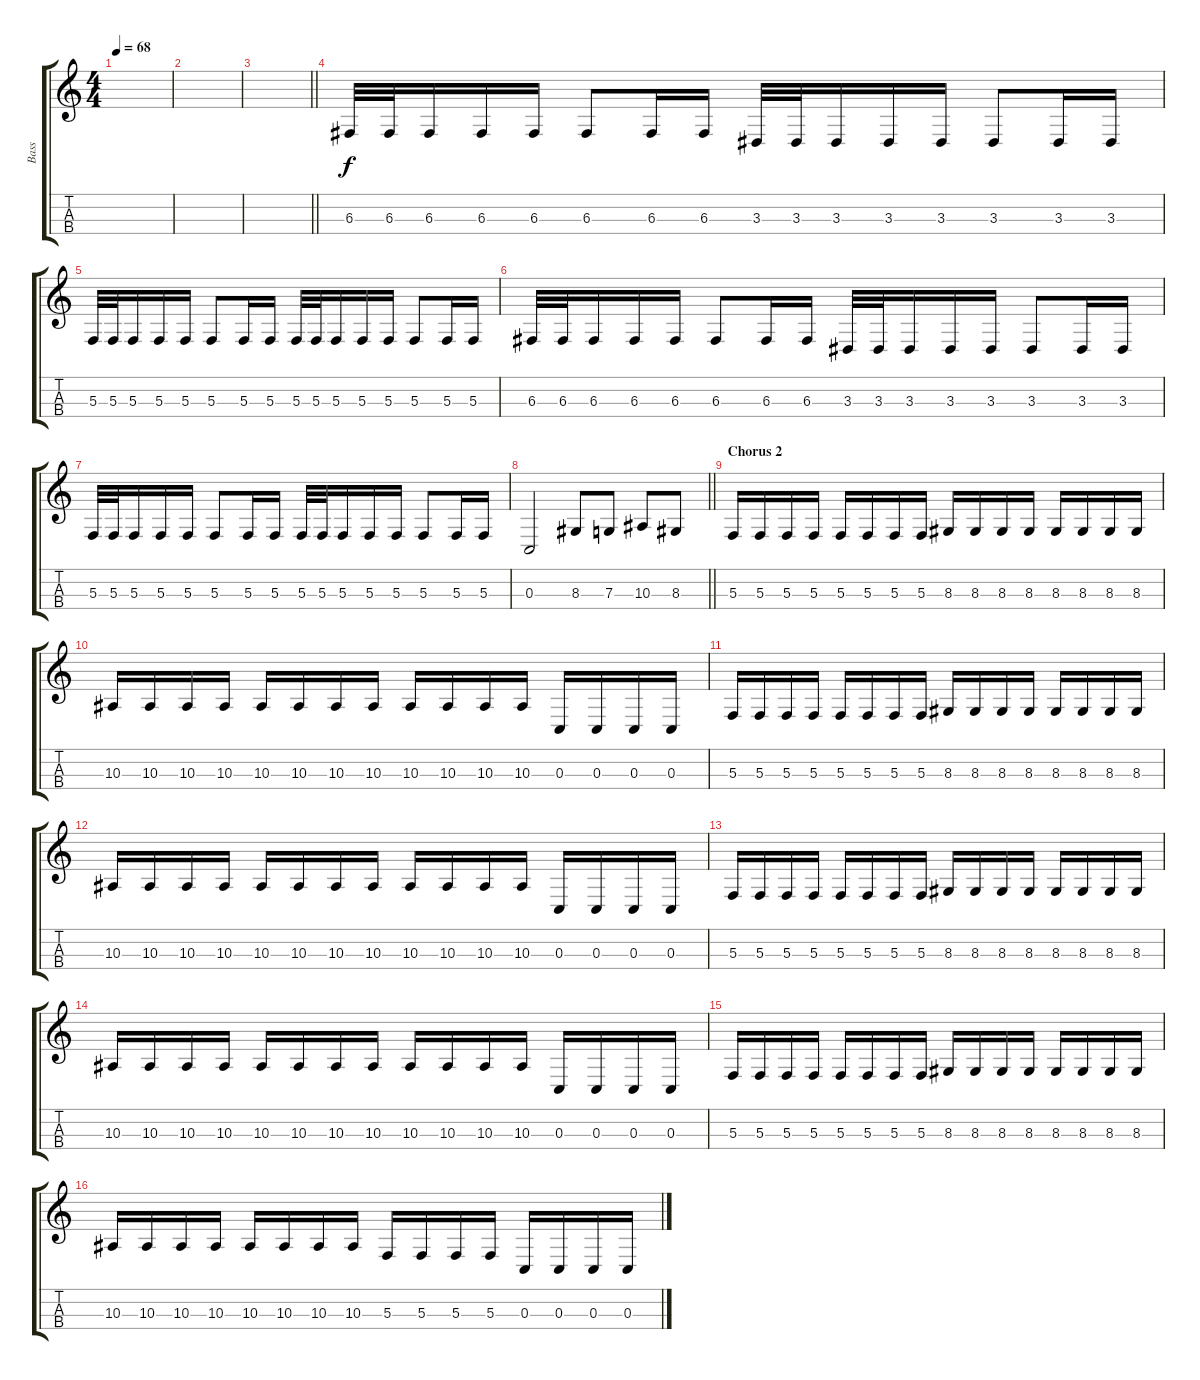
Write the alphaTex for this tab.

\track ("Bass" "Bass") {instrument electricbassfinger}
\staff {score tabs}
\tuning (A2 E2 C2 G2) {hide}
\ts (4 4)
\tempo 68
\clef g2
\ks c
|
|
\barLineRight lightlight
|
6.3.32 6.3.32 6.3.16 6.3.16 6.3.16 6.3.8 6.3.16 6.3.16 3.3.32 3.3.32 3.3.16 3.3.16 3.3.16 3.3.8 3.3.16 3.3.16 |
5.3.32 5.3.32 5.3.16 5.3.16 5.3.16 5.3.8 5.3.16 5.3.16 5.3.32 5.3.32 5.3.16 5.3.16 5.3.16 5.3.8 5.3.16 5.3.16 |
6.3.32 6.3.32 6.3.16 6.3.16 6.3.16 6.3.8 6.3.16 6.3.16 3.3.32 3.3.32 3.3.16 3.3.16 3.3.16 3.3.8 3.3.16 3.3.16 |
5.3.32 5.3.32 5.3.16 5.3.16 5.3.16 5.3.8 5.3.16 5.3.16 5.3.32 5.3.32 5.3.16 5.3.16 5.3.16 5.3.8 5.3.16 5.3.16 |
\barLineRight lightlight
0.3.2 8.3.8 7.3.8 10.3.8 8.3.8 |
\section ("" "Chorus 2")
5.3.16 5.3.16 5.3.16 5.3.16 5.3.16 5.3.16 5.3.16 5.3.16 8.3.16 8.3.16 8.3.16 8.3.16 8.3.16 8.3.16 8.3.16 8.3.16 |
10.3.16 10.3.16 10.3.16 10.3.16 10.3.16 10.3.16 10.3.16 10.3.16 10.3.16 10.3.16{beam merge} 10.3.16 10.3.16 0.3.16 0.3.16 0.3.16 0.3.16 |
5.3.16 5.3.16 5.3.16 5.3.16 5.3.16 5.3.16 5.3.16 5.3.16 8.3.16 8.3.16 8.3.16 8.3.16 8.3.16 8.3.16 8.3.16 8.3.16 |
10.3.16 10.3.16 10.3.16 10.3.16 10.3.16 10.3.16 10.3.16 10.3.16 10.3.16 10.3.16{beam merge} 10.3.16 10.3.16 0.3.16 0.3.16 0.3.16 0.3.16 |
5.3.16 5.3.16 5.3.16 5.3.16 5.3.16 5.3.16 5.3.16 5.3.16 8.3.16 8.3.16 8.3.16 8.3.16 8.3.16 8.3.16 8.3.16 8.3.16 |
10.3.16 10.3.16 10.3.16 10.3.16 10.3.16 10.3.16 10.3.16 10.3.16 10.3.16 10.3.16{beam merge} 10.3.16 10.3.16 0.3.16 0.3.16 0.3.16 0.3.16 |
5.3.16 5.3.16 5.3.16 5.3.16 5.3.16 5.3.16 5.3.16 5.3.16 8.3.16 8.3.16 8.3.16 8.3.16 8.3.16 8.3.16 8.3.16 8.3.16 |
10.3.16 10.3.16 10.3.16 10.3.16 10.3.16 10.3.16 10.3.16 10.3.16 5.3.16 5.3.16{beam merge} 5.3.16 5.3.16 0.3.16 0.3.16 0.3.16 0.3.16
